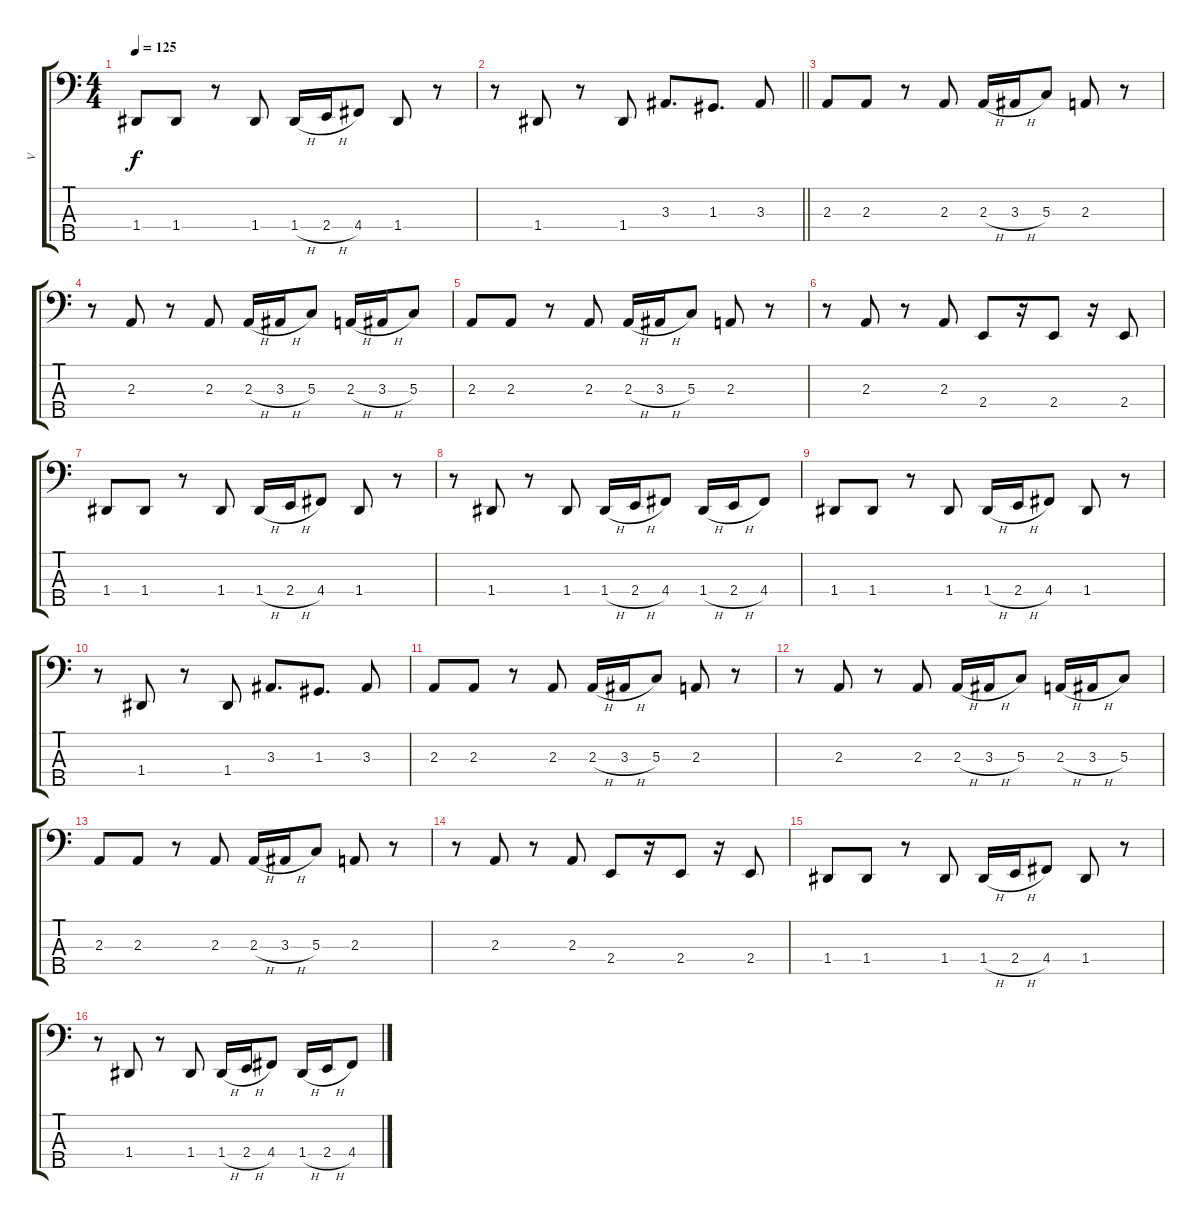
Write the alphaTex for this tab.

\track ("V" "V") {instrument electricbassfinger}
\staff {score tabs}
\tuning (F2 C2 G1 D1 A0) {hide}
\ts (4 4)
\tempo 125
\clef f4
\ks c
1.4.8{dy f} 1.4.8 r.8 1.4.8 1.4{h}.16 2.4{h}.16 4.4.8 1.4.8 r.8 |
\barLineRight lightlight
r.8 1.4.8 r.8 1.4.8 3.3.8{d} 1.3.8{d} 3.3.8 |
\section ("" "")
2.3.8 2.3.8 r.8 2.3.8 2.3{h}.16 3.3{h}.16 5.3.8 2.3.8 r.8 |
r.8 2.3.8 r.8 2.3.8 2.3{h}.16 3.3{h}.16 5.3.8 2.3{h}.16 3.3{h}.16 5.3.8 |
2.3.8 2.3.8 r.8 2.3.8 2.3{h}.16 3.3{h}.16 5.3.8 2.3.8 r.8 |
r.8 2.3.8 r.8 2.3.8 2.4.8 r.16 2.4.8 r.16 2.4.8 |
1.4.8 1.4.8 r.8 1.4.8 1.4{h}.16 2.4{h}.16 4.4.8 1.4.8 r.8 |
r.8 1.4.8 r.8 1.4.8 1.4{h}.16 2.4{h}.16 4.4.8 1.4{h}.16 2.4{h}.16 4.4.8 |
1.4.8 1.4.8 r.8 1.4.8 1.4{h}.16 2.4{h}.16 4.4.8 1.4.8 r.8 |
r.8 1.4.8 r.8 1.4.8 3.3.8{d} 1.3.8{d} 3.3.8 |
2.3.8 2.3.8 r.8 2.3.8 2.3{h}.16 3.3{h}.16 5.3.8 2.3.8 r.8 |
r.8 2.3.8 r.8 2.3.8 2.3{h}.16 3.3{h}.16 5.3.8 2.3{h}.16 3.3{h}.16 5.3.8 |
2.3.8 2.3.8 r.8 2.3.8 2.3{h}.16 3.3{h}.16 5.3.8 2.3.8 r.8 |
r.8 2.3.8 r.8 2.3.8 2.4.8 r.16 2.4.8 r.16 2.4.8 |
1.4.8 1.4.8 r.8 1.4.8 1.4{h}.16 2.4{h}.16 4.4.8 1.4.8 r.8 |
r.8 1.4.8 r.8 1.4.8 1.4{h}.16 2.4{h}.16 4.4.8 1.4{h}.16 2.4{h}.16 4.4.8
